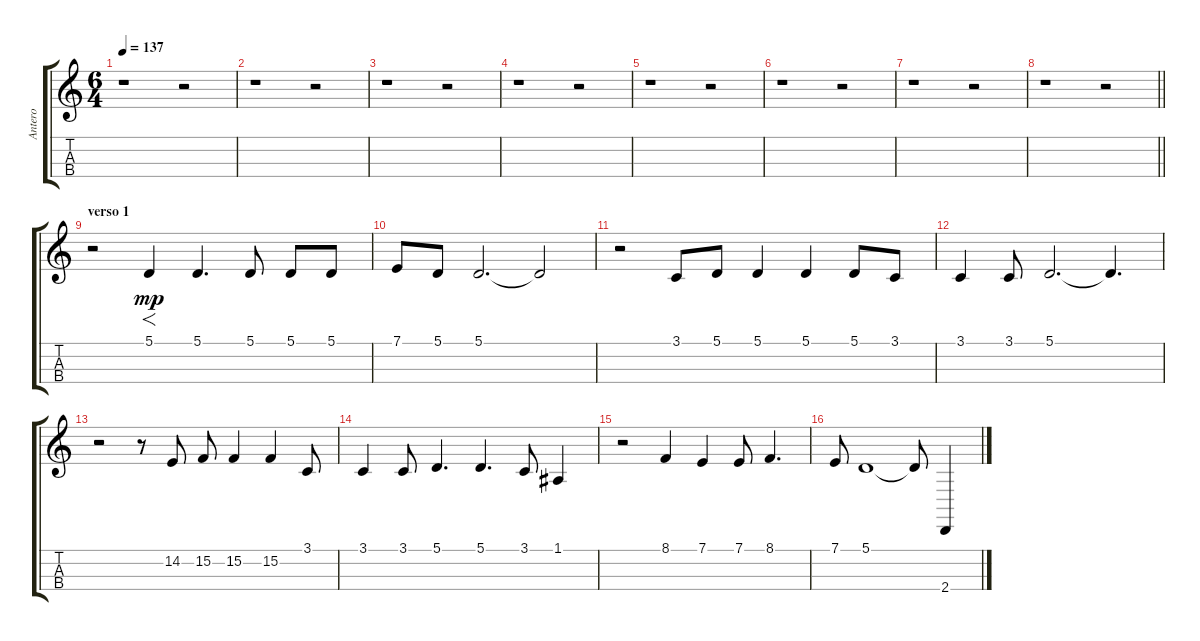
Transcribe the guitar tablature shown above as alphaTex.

\track ("Antero" "Antero") {instrument cello}
\staff {score tabs}
\tuning (A3 D3 G2 C2) {hide}
\ts (6 4)
\tempo 137
\clef g2
\ks c
r.1{dy mp} r.2 |
r.1 r.2 |
r.1 r.2 |
r.1 r.2 |
r.1 r.2 |
r.1 r.2 |
r.1 r.2 |
\barLineRight lightlight
r.1 r.2 |
\section ("" "verso 1")
r.2 5.1.4{f} 5.1.4{d} 5.1.8 5.1.8 5.1.8 |
7.1.8 5.1.8 5.1.2{d} 5.1{t}.2 |
r.2 3.1.8 5.1.8 5.1.4 5.1.4 5.1.8 3.1.8 |
3.1.4 3.1.8 5.1.2{d} 5.1{t}.4{d} |
r.2 r.8 14.2.8 15.2.8 15.2.4 15.2.4 3.1.8 |
3.1.4 3.1.8 5.1.4{d} 5.1.4{d} 3.1.8 1.1.4 |
r.2 8.1.4 7.1.4 7.1.8 8.1.4{d} |
7.1.8 5.1.1 5.1{t}.8 2.4.4
